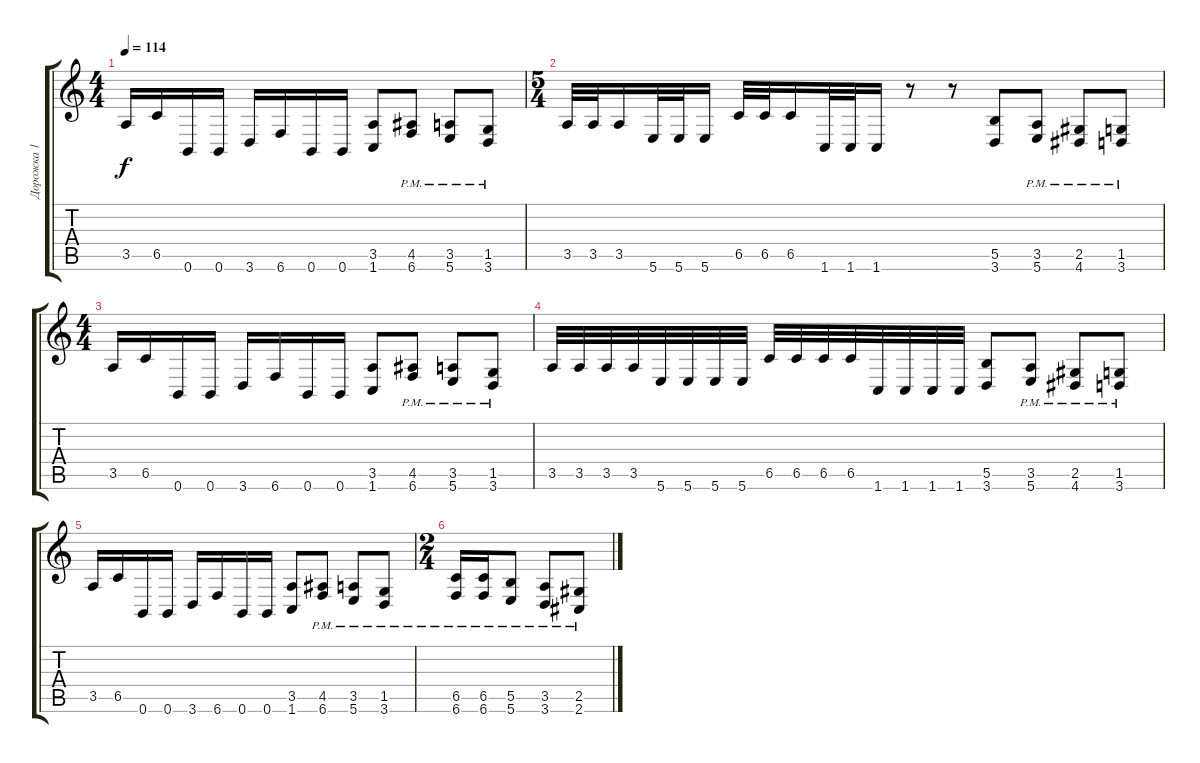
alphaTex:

\track ("Дорожка 1" "Дорожка 1") {instrument distortionguitar}
\staff {score tabs}
\tuning (Db4 Ab3 E3 B2 Gb2 B1) {hide}
\ts (4 4)
\tempo 114
\clef g2
\ks c
3.5.16{dy f} 6.5.16 0.6.16 0.6.16 3.6.16 6.6.16 0.6.16 0.6.16 (3.5 1.6).8 (4.5{pm} 6.6).8 (3.5{pm} 5.6).8 (1.5{pm} 3.6).8 |
\ts (5 4)
3.5.32 3.5.32 3.5.16 5.6.32 5.6.32 5.6.16 6.5.32 6.5.32 6.5.16 1.6.32 1.6.32 1.6.16 r.8 r.8 (5.5 3.6).8 (3.5{pm} 5.6).8 (2.5{pm} 4.6).8 (1.5{pm} 3.6).8 |
\ts (4 4)
3.5.16 6.5.16 0.6.16 0.6.16 3.6.16 6.6.16 0.6.16 0.6.16 (3.5 1.6).8 (4.5{pm} 6.6).8 (3.5{pm} 5.6).8 (1.5{pm} 3.6).8 |
3.5.32 3.5.32 3.5.32 3.5.32 5.6.32 5.6.32 5.6.32 5.6.32 6.5.32 6.5.32 6.5.32 6.5.32 1.6.32 1.6.32 1.6.32 1.6.32 (5.5 3.6).8 (3.5{pm} 5.6).8 (2.5{pm} 4.6).8 (1.5{pm} 3.6).8 |
3.5.16 6.5.16 0.6.16 0.6.16 3.6.16 6.6.16 0.6.16 0.6.16 (3.5 1.6).8 (4.5{pm} 6.6).8 (3.5{pm} 5.6).8 (1.5{pm} 3.6).8 |
\ts (2 4)
(6.5{pm} 6.6).16 (6.5{pm} 6.6).16 (5.5{pm} 5.6).8 (3.5{pm} 3.6).8 (2.5{pm} 2.6).8
